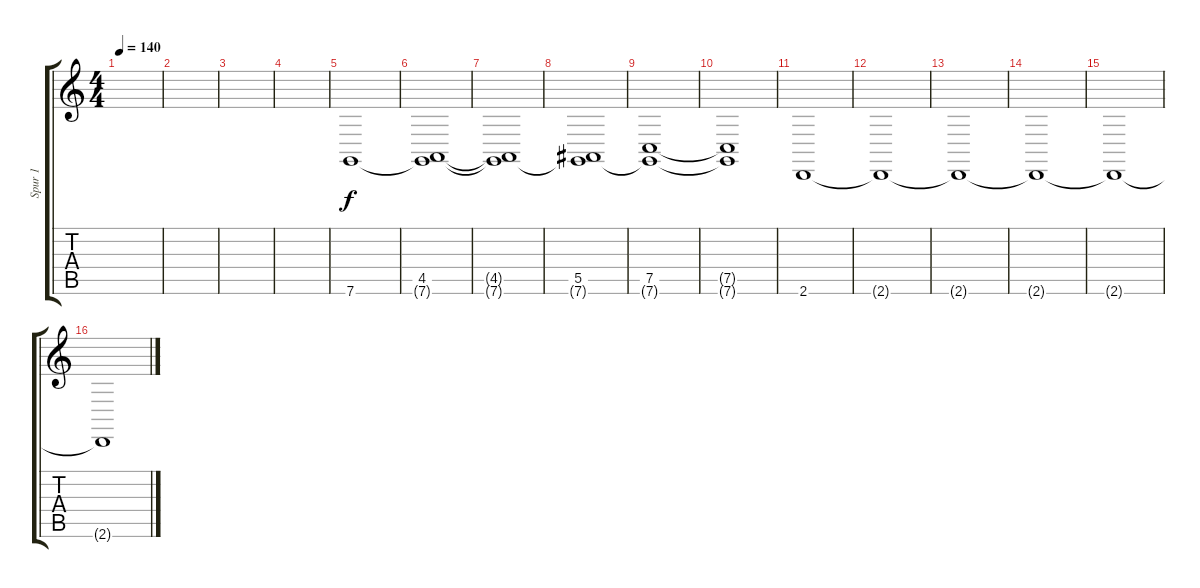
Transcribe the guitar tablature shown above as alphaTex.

\track ("Spur 1" "Spur 1") {instrument lead7fifths}
\staff {score tabs}
\tuning (E4 B3 G3 D3 F2 C2) {hide}
\ts (4 4)
\tempo 140
\clef g2
\ks c
|
|
|
|
7.6.1 |
(4.5 7.6{t}).1 |
(4.5{t} 7.6{t}).1 |
(5.5 7.6{t}).1 |
(7.5 7.6{t}).1 |
(7.5{t} 7.6{t}).1 |
2.6.1 |
2.6{t}.1 |
2.6{t}.1 |
2.6{t}.1 |
2.6{t}.1 |
2.6{t}.1
